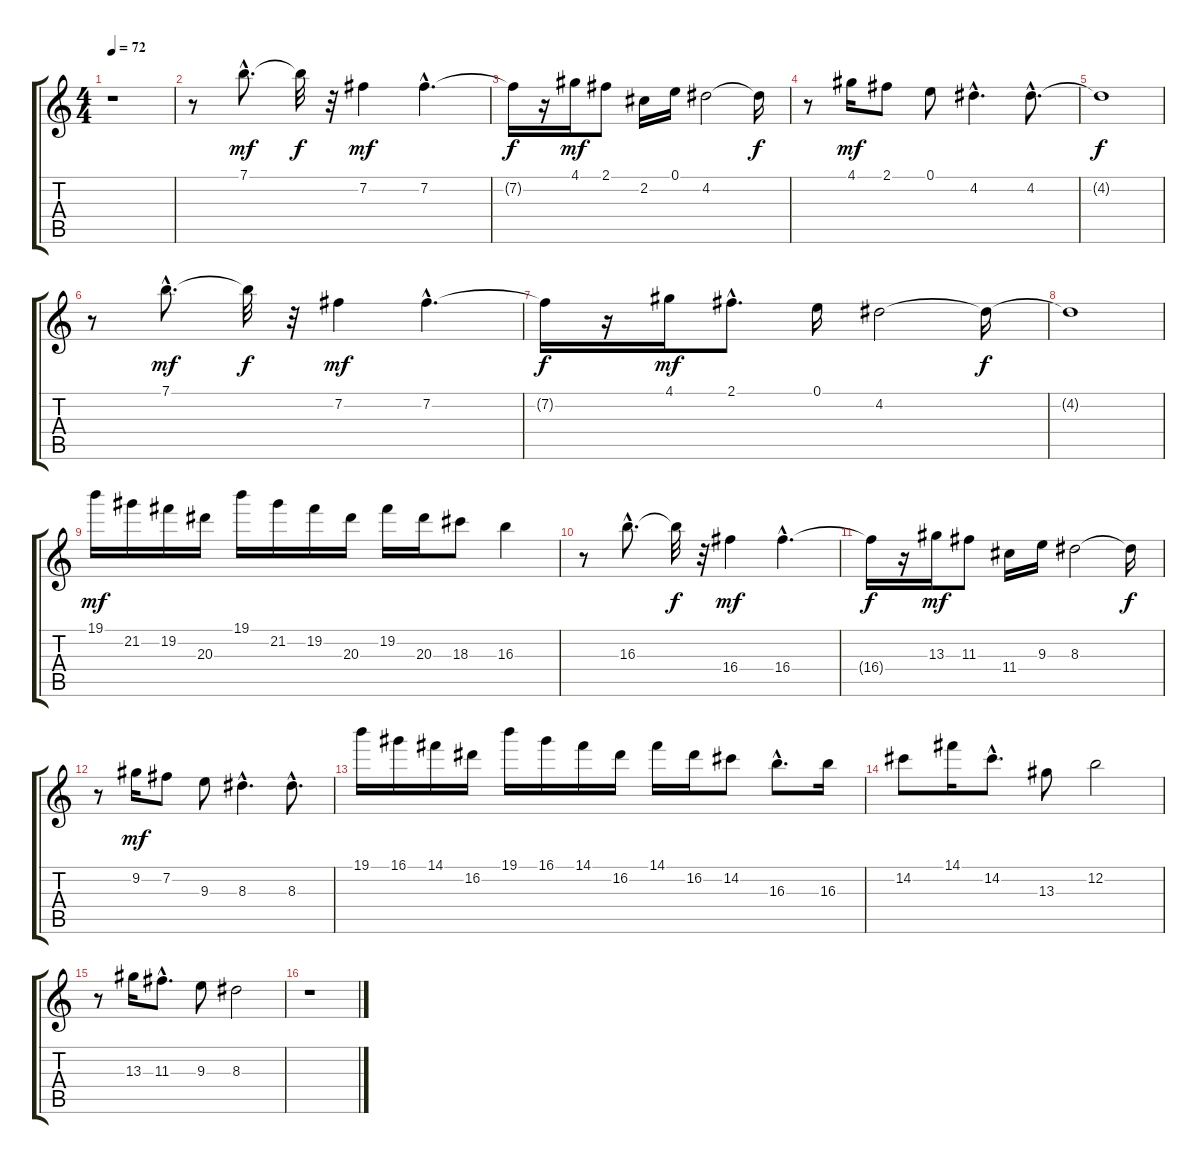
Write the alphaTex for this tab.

\track "" {instrument electricguitarjazz}
\staff {score tabs}
\tuning (E4 B3 G3 D3 A2 E2) {hide}
\ts (4 4)
\tempo 72
\clef g2
\ks c
r.1{dy f} |
r.8 7.1{hac}.8{d dy mf} 7.1{t}.32{dy f} r.32 7.2.4{dy mf} 7.2{hac}.4{d} |
7.2{t}.16{dy f} r.16 4.1.16{dy mf} 2.1.8 2.2.16 0.1.16 4.2.2 4.2{t}.16{dy f} |
r.8 4.1.16{dy mf} 2.1.8 0.1.8 4.2{hac}.4{d} 4.2{hac}.8{d} |
4.2{t}.1{dy f} |
r.8 7.1{hac}.8{d dy mf} 7.1{t}.32{dy f} r.32 7.2.4{dy mf} 7.2{hac}.4{d} |
7.2{t}.16{dy f} r.16 4.1.16{dy mf} 2.1{hac}.8{d} 0.1.16 4.2.2 4.2{t}.16{dy f} |
4.2{t}.1 |
19.1.16{dy mf} 21.2.16 19.2.16 20.3.16 19.1.16 21.2.16 19.2.16 20.3.16 19.2.16 20.3.16 18.3.8 16.3.4 |
r.8 16.3{hac}.8{d} 16.3{t}.32{dy f} r.32 16.4.4{dy mf} 16.4{hac}.4{d} |
16.4{t}.16{dy f} r.16 13.3.16{dy mf} 11.3.8 11.4.16 9.3.16 8.3.2 8.3{t}.16{dy f} |
r.8 9.2.16{dy mf} 7.2.8 9.3.8 8.3{hac}.4{d} 8.3{hac}.8{d} |
19.1.16 16.1.16 14.1.16 16.2.16 19.1.16 16.1.16 14.1.16 16.2.16 14.1.16 16.2.16 14.2.8 16.3{hac}.8{d} 16.3.16 |
14.2.8 14.1.16 14.2{hac}.8{d} 13.3.8 12.2.2 |
r.8 13.3.16 11.3{hac}.8{d} 9.3.8 8.3.2 |
r.1
